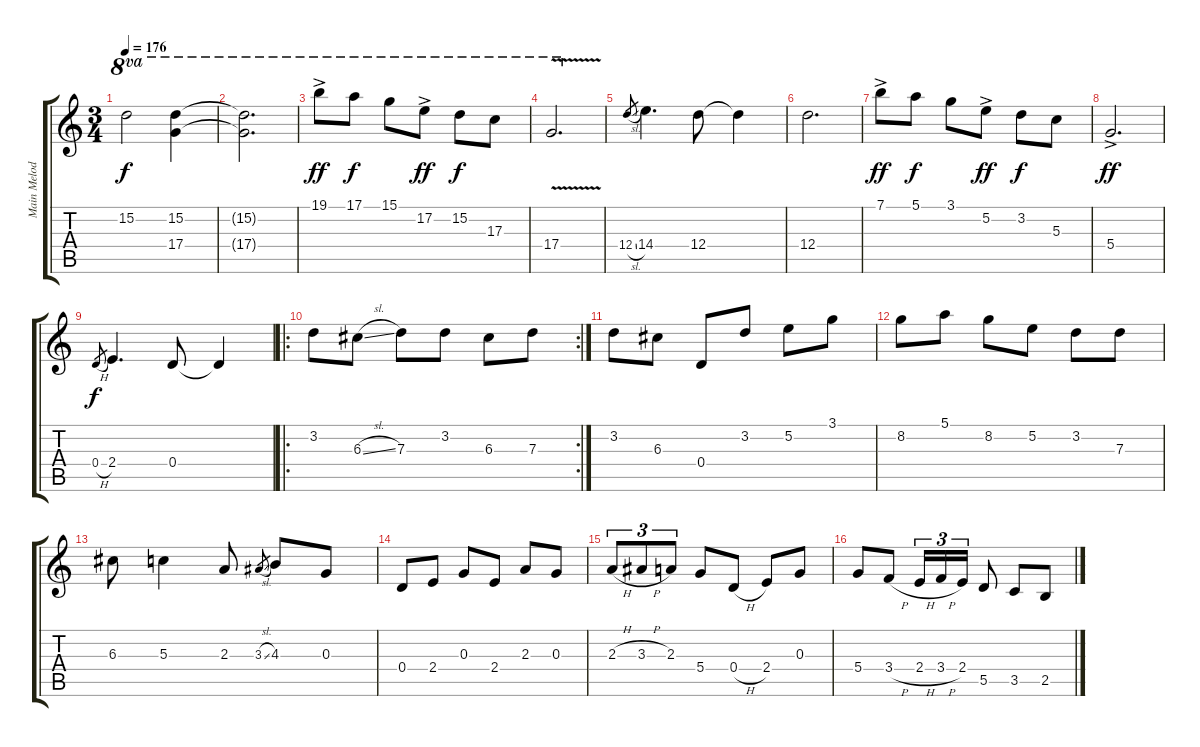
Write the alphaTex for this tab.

\track ("Main Melody / Intro" "Main Melod") {instrument acousticguitarsteel}
\staff {score tabs}
\tuning (E4 B3 G3 D3 A2 E2) {hide}
\ts (3 4)
\tempo 176
\clef g2
\ks c
15.2{t}.2{ot 8va dy f} (15.2 17.4).4{ot 8va} |
(15.2{t} 17.4{t}).2{d ot 8va} |
19.1{ac}.8{ot 8va dy ff} 17.1.8{ot 8va dy f} 15.1.8{ot 8va} 17.2{ac}.8{ot 8va dy ff} 15.2.8{ot 8va dy f} 17.3.8{ot 8va} |
17.4{v}.2{d ot 8va} |
12.4{sl}.8{gr} 14.4.4{d} 12.4.8 12.4{t}.4 |
12.4.2{d} |
7.1{ac}.8{dy ff} 5.1.8{dy f} 3.1.8 5.2{ac}.8{dy ff} 3.2.8{dy f} 5.3.8 |
5.4{ac}.2{d dy ff} |
0.4{h}.8{gr dy f} 2.4.4{d} 0.4.8 0.4{t}.4 |
\ro
\rc 2
3.2.8 6.3{sl}.8 7.3.8 3.2.8 6.3.8 7.3.8 |
3.2.8 6.3.8 0.4.8 3.2.8 5.2.8 3.1.8 |
8.2.8 5.1.8 8.2.8 5.2.8 3.2.8 7.3.8 |
6.3.8 5.3.4 2.3.8 3.3{sl}.8{gr} 4.3.8 0.3.8 |
0.4.8 2.4.8 0.3.8 2.4.8 2.3.8 0.3.8 |
2.3{h}.8{tu (3 2)} 3.3{h}.8{tu (3 2)} 2.3.8{tu (3 2)} 5.4.8 0.4{h}.8 2.4.8 0.3.8 |
5.4.8 3.4{h}.8 2.4{h}.16{tu (3 2)} 3.4{h}.16{tu (3 2)} 2.4.16{tu (3 2)} 5.5.8 3.5.8 2.5.8
